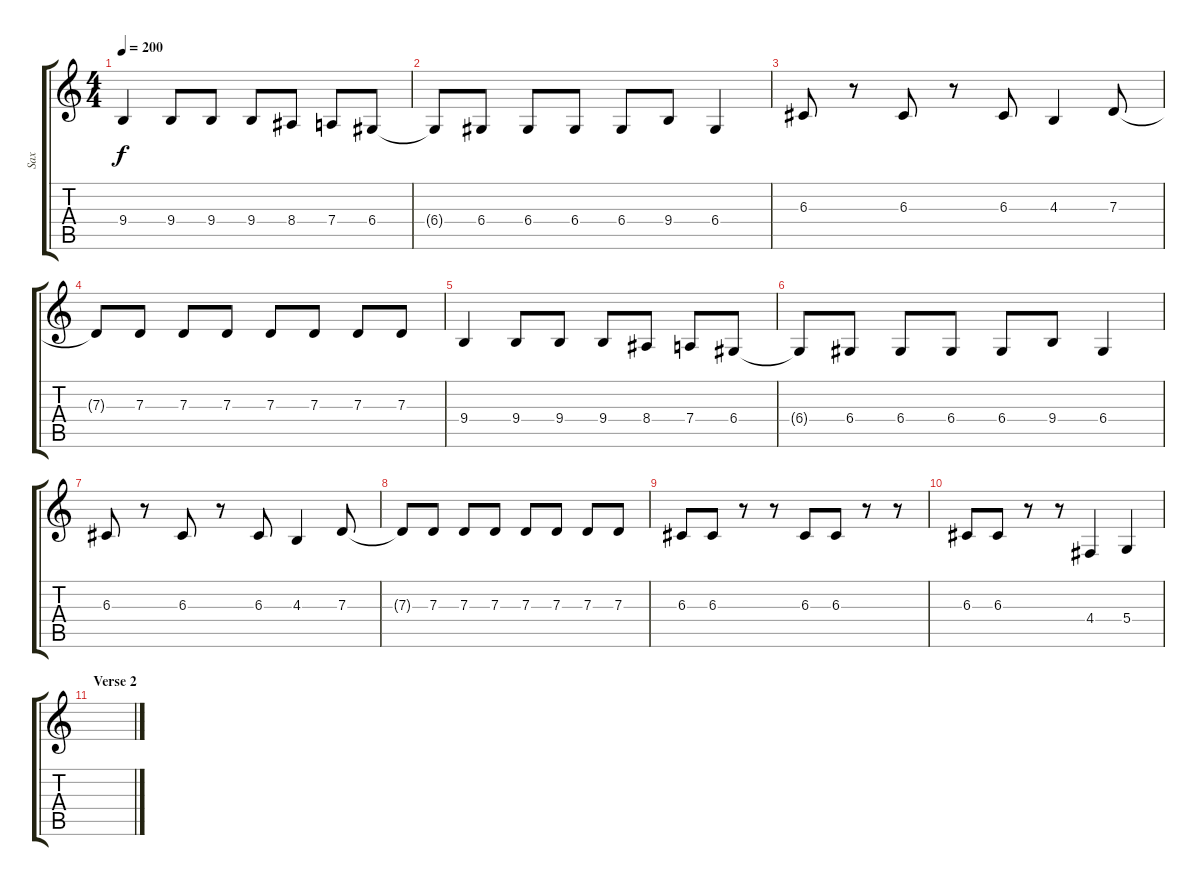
\track ("Sax" "Sax") {instrument altosax}
\staff {score tabs}
\tuning (E4 B3 G3 D3 A2 E2) {hide}
\ts (4 4)
\tempo 200
\clef g2
\ks c
9.4.4{dy f} 9.4.8 9.4.8 9.4.8 8.4.8 7.4.8 6.4.8 |
6.4{t}.8 6.4.8 6.4.8 6.4.8 6.4.8 9.4.8 6.4.4 |
6.3.8 r.8 6.3.8 r.8 6.3.8 4.3.4 7.3.8 |
7.3{t}.8 7.3.8 7.3.8 7.3.8 7.3.8 7.3.8 7.3.8 7.3.8 |
9.4.4 9.4.8 9.4.8 9.4.8 8.4.8 7.4.8 6.4.8 |
6.4{t}.8 6.4.8 6.4.8 6.4.8 6.4.8 9.4.8 6.4.4 |
6.3.8 r.8 6.3.8 r.8 6.3.8 4.3.4 7.3.8 |
7.3{t}.8 7.3.8 7.3.8 7.3.8 7.3.8 7.3.8 7.3.8 7.3.8 |
6.3.8 6.3.8 r.8 r.8 6.3.8 6.3.8 r.8 r.8 |
6.3.8 6.3.8 r.8 r.8 4.4.4 5.4.4 |
\section ("" "Verse 2")
